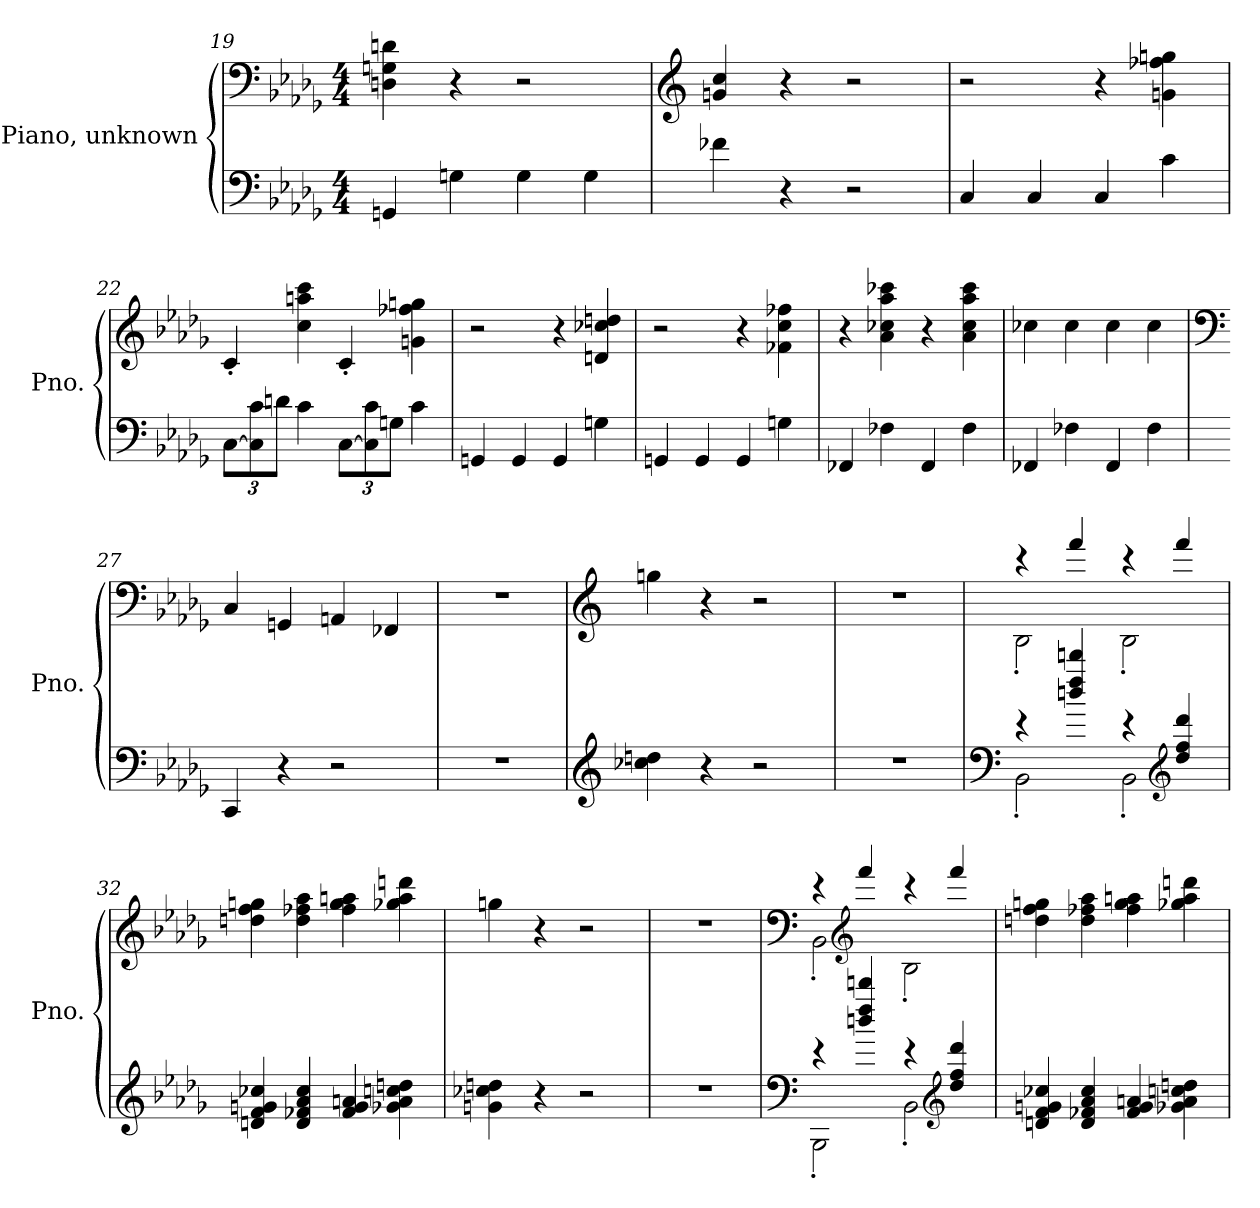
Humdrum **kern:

**kern	**kern
*part1	*part1
*staff2	*staff1
*I"Piano, unknown	*
*I'Pno.	*
!!LO:LB:g=z
*clefF4	*clefF4
*k[b-e-a-d-g-]	*k[b-e-a-d-g-]
*M4/4	*M4/4
=19	=19
4GGn/	4Dn\ 4Gn\ 4dn\
4Gn\	4r
4G\	2r
4G\	.
=20	=20
*	*clefG2
4f-X\	4gn/ 4cc/
4r	4r
2r	2r
=21	=21
4C/	2r
4C/	.
4C/	4r
4c\	4gn\ 4ff-X\ 4ggn\
=22	=22
*Xbrackettup	*
[12C\L	4c'/
12C\] 12c\	.
12dn\J	.
4c\	4cc\ 4aan\ 4ccc\
[12C\L	4c'/
12C\] 12c\	.
12Gn\J	.
4c\	4gn\ 4ff-X\ 4ggn\
=23	=23
4GGn/	2r
4GG/	.
4GG/	4r
4Gn\	4dn/ 4cc-X/ 4ddn/
!!LO:LB:g=z
=24	=24
4GGn/	2r
4GG/	.
4GG/	4r
4Gn\	4f-X\ 4cc\ 4ff-X\
=25	=25
4FF-X/	4r
4F-X\	4a-\ 4cc-X\ 4aa-\ 4ccc-X\
4FF-/	4r
4F-\	4a-\ 4cc-\ 4aa-\ 4ccc-\
=26	=26
4FF-X/	4cc-X\
4F-X\	4cc-\
4FF-/	4cc-\
4F-\	4cc-\
=27	=27
*	*clefF4
4CC/	4C/
4r	4GGn/
2r	4AAn/
.	4FF-X/
=28	=28
1r	1r
=29	=29
*clefG2	*clefG2
4cc-X\ 4ddn\	4ggn\
4r	4r
2r	2r
=30	=30
1r	1r
!!LO:LB:g=z
=31	=31
*clefF4	*
*^	*^
4r	2BB-'\	4r	2B-'\
4ddn/ 4ff/ 4dddn/	.	4fff/	.
4r	2BB-'\	4r	2B-'\
*clefG2	*	*	*
4dd/ 4ff/ 4ddd/	.	4fff/	.
*v	*v	*	*
*	*v	*v
=32	=32
4dn/ 4f/ 4gn/ 4cc-X/	4ddn\ 4ff\ 4ggn\
4d/ 4f-X/ 4a-/ 4cc-/	4dd\ 4ff-X\ 4aa-\
4f-/ 4g/ 4an/	4ff-\ 4gg\ 4aan\
4g-X\ 4a\ 4ccn\ 4ddn\	4gg-X\ 4aa\ 4dddn\
=33	=33
4gn\ 4cc-X\ 4ddn\	4ggn\
4r	4r
2r	2r
=34	=34
1r	1r
=35	=35
*clefF4	*clefF4
*^	*^
4r	2BBB-'\	4r	2BB-'\
*	*	*clefG2	*
4ddn/ 4ff/ 4dddn/	.	4fff/	.
4r	2BB-'\	4r	2B-'\
*clefG2	*	*	*
4dd/ 4ff/ 4ddd/	.	4fff/	.
*v	*v	*	*
*	*v	*v
!!LO:PB:g=z
=36	=36
4dn/ 4f/ 4gn/ 4cc-X/	4ddn\ 4ff\ 4ggn\
4d/ 4f-X/ 4a-/ 4cc-/	4dd\ 4ff-X\ 4aa-\
4f-/ 4g/ 4an/	4ff-\ 4gg\ 4aan\
4g-X\ 4a\ 4ccn\ 4ddn\	4gg-X\ 4aa\ 4dddn\
=	=
*-	*-
